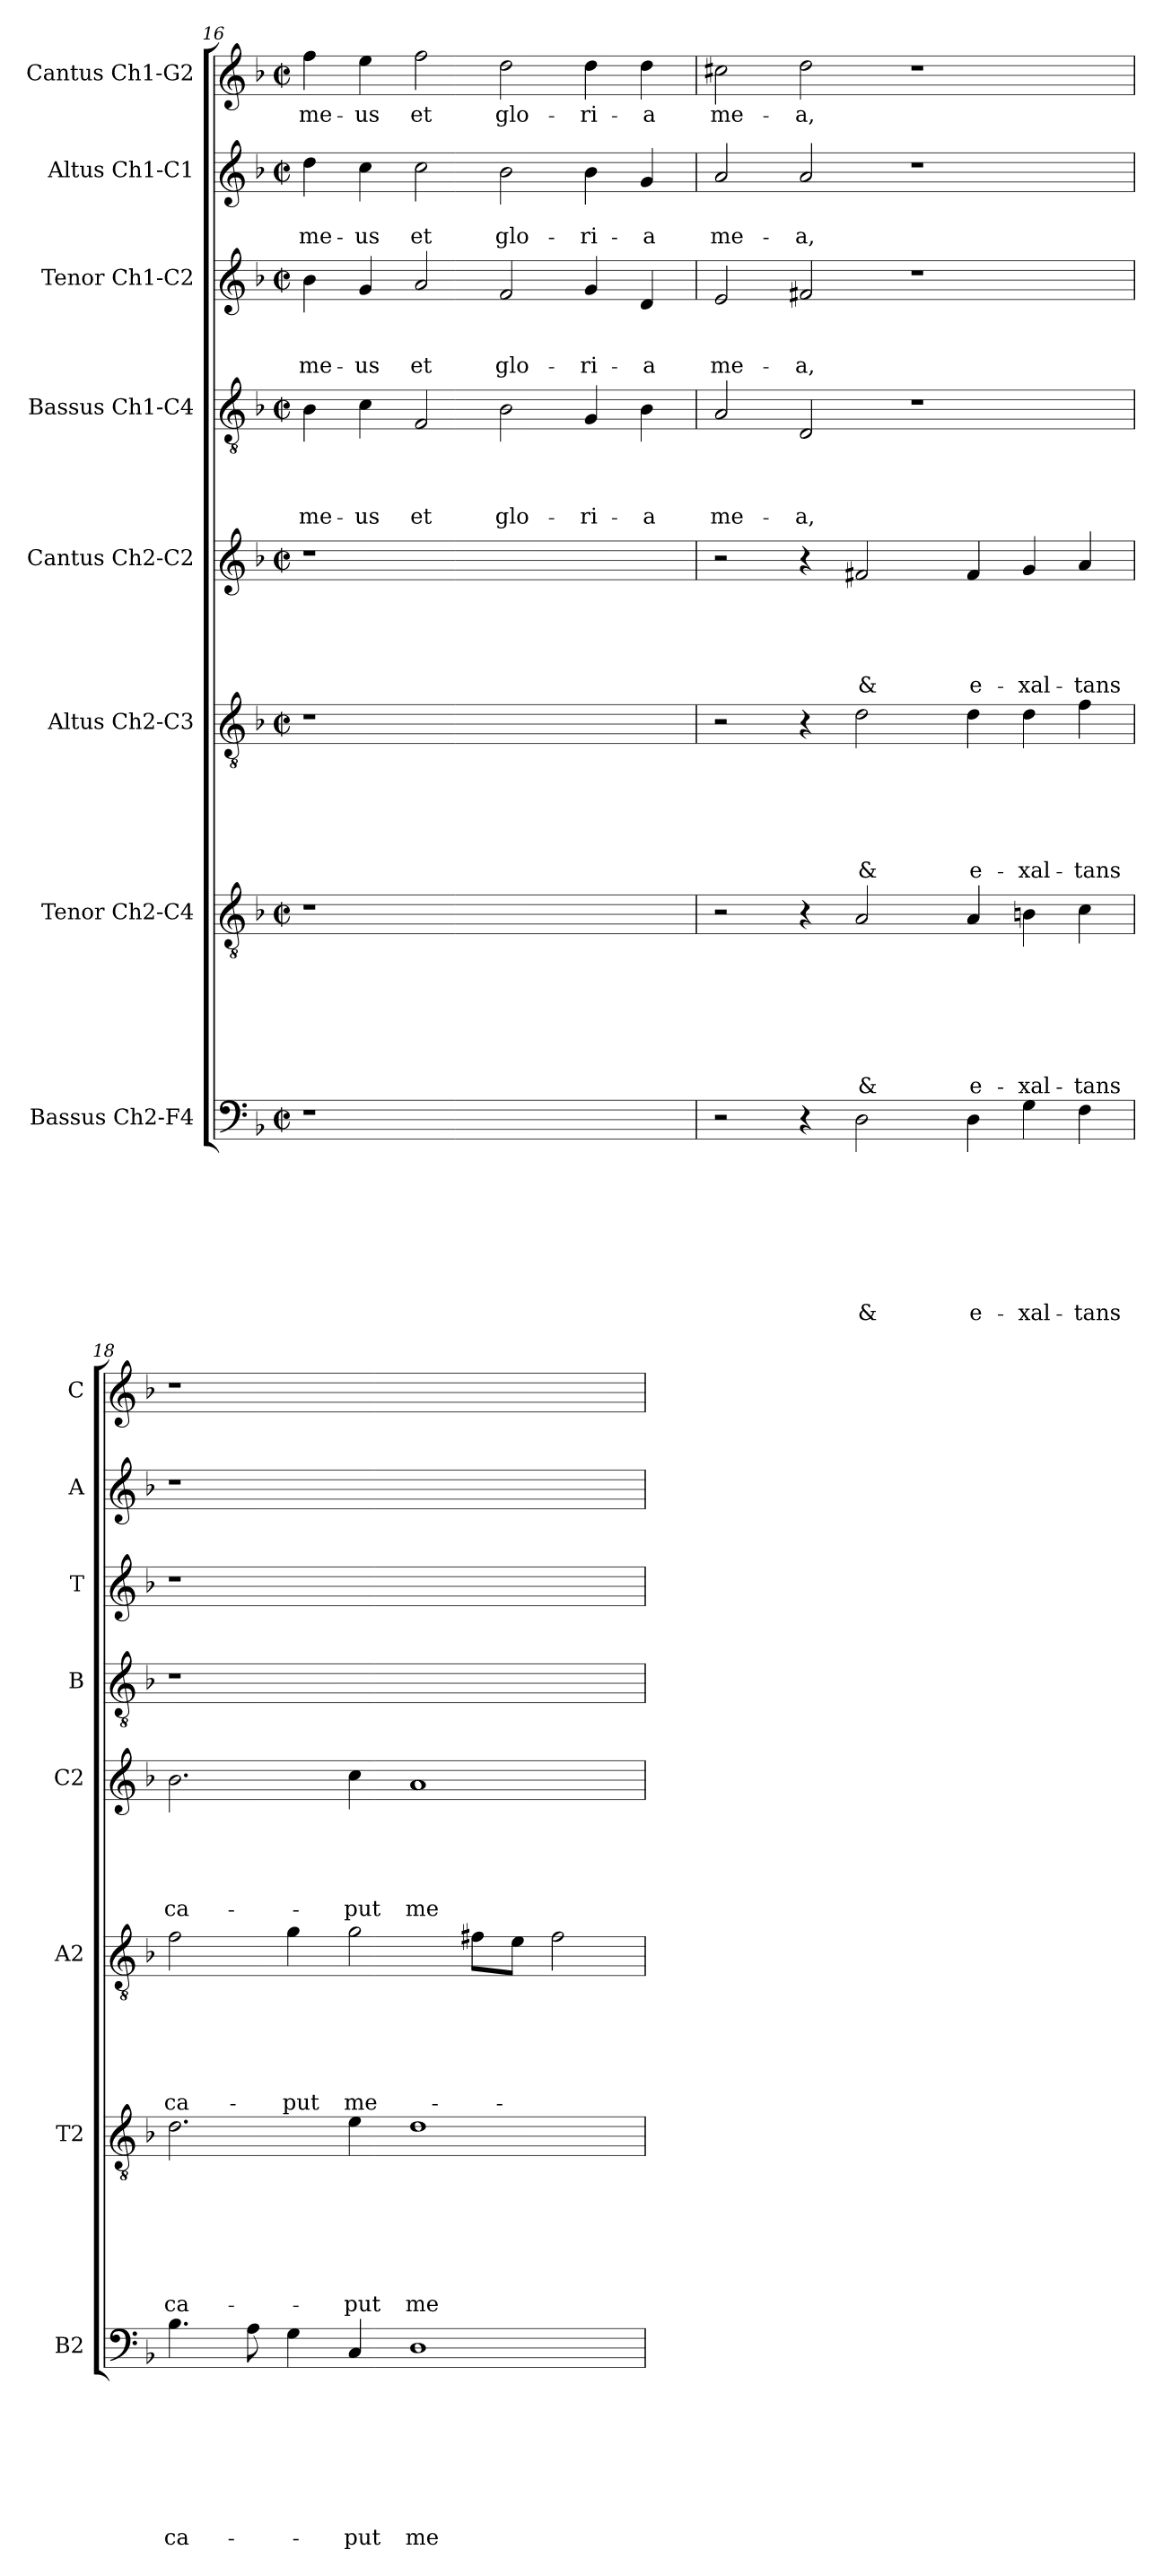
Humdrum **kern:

**kern	**text	**text	**text	**text	**text	**text	**text	**text	**kern	**text	**text	**text	**text	**text	**text	**text	**kern	**text	**text	**text	**text	**text	**text	**kern	**text	**text	**text	**text	**text	**kern	**text	**text	**text	**text	**kern	**text	**text	**text	**kern	**text	**text	**kern	**text
*part8	*part8	*part8	*part8	*part8	*part8	*part8	*part8	*part8	*part7	*part7	*part7	*part7	*part7	*part7	*part7	*part7	*part6	*part6	*part6	*part6	*part6	*part6	*part6	*part5	*part5	*part5	*part5	*part5	*part5	*part4	*part4	*part4	*part4	*part4	*part3	*part3	*part3	*part3	*part2	*part2	*part2	*part1	*part1
*staff8	*staff8	*staff8	*staff8	*staff8	*staff8	*staff8	*staff8	*staff8	*staff7	*staff7	*staff7	*staff7	*staff7	*staff7	*staff7	*staff7	*staff6	*staff6	*staff6	*staff6	*staff6	*staff6	*staff6	*staff5	*staff5	*staff5	*staff5	*staff5	*staff5	*staff4	*staff4	*staff4	*staff4	*staff4	*staff3	*staff3	*staff3	*staff3	*staff2	*staff2	*staff2	*staff1	*staff1
*I"Bassus Ch2-F4	*	*	*	*	*	*	*	*	*I"Tenor Ch2-C4	*	*	*	*	*	*	*	*I"Altus Ch2-C3	*	*	*	*	*	*	*I"Cantus Ch2-C2	*	*	*	*	*	*I"Bassus Ch1-C4	*	*	*	*	*I"Tenor Ch1-C2	*	*	*	*I"Altus Ch1-C1	*	*	*I"Cantus Ch1-G2	*
*I'B2	*	*	*	*	*	*	*	*	*I'T2	*	*	*	*	*	*	*	*I'A2	*	*	*	*	*	*	*I'C2	*	*	*	*	*	*I'B	*	*	*	*	*I'T	*	*	*	*I'A	*	*	*I'C	*
*clefF4	*	*	*	*	*	*	*	*	*clefGv2	*	*	*	*	*	*	*	*clefGv2	*	*	*	*	*	*	*clefG2	*	*	*	*	*	*clefGv2	*	*	*	*	*clefG2	*	*	*	*clefG2	*	*	*clefG2	*
*k[b-]	*	*	*	*	*	*	*	*	*k[b-]	*	*	*	*	*	*	*	*k[b-]	*	*	*	*	*	*	*k[b-]	*	*	*	*	*	*k[b-]	*	*	*	*	*k[b-]	*	*	*	*k[b-]	*	*	*k[b-]	*
*F:	*	*	*	*	*	*	*	*	*F:	*	*	*	*	*	*	*	*F:	*	*	*	*	*	*	*F:	*	*	*	*	*	*F:	*	*	*	*	*F:	*	*	*	*F:	*	*	*F:	*
*M2/2	*	*	*	*	*	*	*	*	*M2/2	*	*	*	*	*	*	*	*M2/2	*	*	*	*	*	*	*M2/2	*	*	*	*	*	*M2/2	*	*	*	*	*M2/2	*	*	*	*M2/2	*	*	*M2/2	*
*met(c|)	*	*	*	*	*	*	*	*	*met(c|)	*	*	*	*	*	*	*	*met(c|)	*	*	*	*	*	*	*met(c|)	*	*	*	*	*	*met(c|)	*	*	*	*	*met(c|)	*	*	*	*met(c|)	*	*	*met(c|)	*
=16	=16	=16	=16	=16	=16	=16	=16	=16	=16	=16	=16	=16	=16	=16	=16	=16	=16	=16	=16	=16	=16	=16	=16	=16	=16	=16	=16	=16	=16	=16	=16	=16	=16	=16	=16	=16	=16	=16	=16	=16	=16	=16	=16
!	!	!	!	!	!	!	!	!	!	!	!	!	!	!	!	!	!	!	!	!	!	!	!	!	!	!	!	!	!	!	!	!	!	!LO:LY:b	!	!	!	!LO:LY:b	!	!	!LO:LY:b	!	!LO:LY:b
1r	.	.	.	.	.	.	.	.	1r	.	.	.	.	.	.	.	1r	.	.	.	.	.	.	1r	.	.	.	.	.	4B-\	.	.	.	me-	4b-\	.	.	me-	4dd\	.	me-	4ff\	me-
!	!	!	!	!	!	!	!	!	!	!	!	!	!	!	!	!	!	!	!	!	!	!	!	!	!	!	!	!	!	!	!	!	!	!LO:LY:b	!	!	!	!LO:LY:b	!	!	!LO:LY:b	!	!LO:LY:b
.	.	.	.	.	.	.	.	.	.	.	.	.	.	.	.	.	.	.	.	.	.	.	.	.	.	.	.	.	.	4c\	.	.	.	-us	4g/	.	.	-us	4cc\	.	-us	4ee\	-us
!	!	!	!	!	!	!	!	!	!	!	!	!	!	!	!	!	!	!	!	!	!	!	!	!	!	!	!	!	!	!	!	!	!	!LO:LY:b	!	!	!	!LO:LY:b	!	!	!LO:LY:b	!	!LO:LY:b
.	.	.	.	.	.	.	.	.	.	.	.	.	.	.	.	.	.	.	.	.	.	.	.	.	.	.	.	.	.	2F/	.	.	.	et	2a/	.	.	et	2cc\	.	et	2ff\	et
!	!	!	!	!	!	!	!	!	!	!	!	!	!	!	!	!	!	!	!	!	!	!	!	!	!	!	!	!	!	!	!	!	!	!LO:LY:b	!	!	!	!LO:LY:b	!	!	!LO:LY:b	!	!LO:LY:b
1ryy	.	.	.	.	.	.	.	.	1ryy	.	.	.	.	.	.	.	1ryy	.	.	.	.	.	.	1ryy	.	.	.	.	.	2B-\	.	.	.	glo-	2f/	.	.	glo-	2b-\	.	glo-	2dd\	glo-
!	!	!	!	!	!	!	!	!	!	!	!	!	!	!	!	!	!	!	!	!	!	!	!	!	!	!	!	!	!	!	!	!	!	!LO:LY:b	!	!	!	!LO:LY:b	!	!	!LO:LY:b	!	!LO:LY:b
.	.	.	.	.	.	.	.	.	.	.	.	.	.	.	.	.	.	.	.	.	.	.	.	.	.	.	.	.	.	4G/	.	.	.	-ri-	4g/	.	.	-ri-	4b-\	.	-ri-	4dd\	-ri-
!	!	!	!	!	!	!	!	!	!	!	!	!	!	!	!	!	!	!	!	!	!	!	!	!	!	!	!	!	!	!	!	!	!	!LO:LY:b	!	!	!	!LO:LY:b	!	!	!LO:LY:b	!	!LO:LY:b
.	.	.	.	.	.	.	.	.	.	.	.	.	.	.	.	.	.	.	.	.	.	.	.	.	.	.	.	.	.	4B-\	.	.	.	-a	4d/	.	.	-a	4g/	.	-a	4dd\	-a
!!LO:PB:g=z
=17	=17	=17	=17	=17	=17	=17	=17	=17	=17	=17	=17	=17	=17	=17	=17	=17	=17	=17	=17	=17	=17	=17	=17	=17	=17	=17	=17	=17	=17	=17	=17	=17	=17	=17	=17	=17	=17	=17	=17	=17	=17	=17	=17
!	!	!	!	!	!	!	!	!	!	!	!	!	!	!	!	!	!	!	!	!	!	!	!	!	!	!	!	!	!	!	!	!	!	!LO:LY:b	!	!	!	!LO:LY:b	!	!	!LO:LY:b	!	!LO:LY:b
2r	.	.	.	.	.	.	.	.	2r	.	.	.	.	.	.	.	2r	.	.	.	.	.	.	2r	.	.	.	.	.	2A/	.	.	.	me-	2e/	.	.	me-	2a/	.	me-	2cc#X\	me-
!	!	!	!	!	!	!	!	!	!	!	!	!	!	!	!	!	!	!	!	!	!	!	!	!	!	!	!	!	!	!	!	!	!	!LO:LY:b	!	!	!	!LO:LY:b	!	!	!LO:LY:b	!	!LO:LY:b
4r	.	.	.	.	.	.	.	.	4r	.	.	.	.	.	.	.	4r	.	.	.	.	.	.	4r	.	.	.	.	.	2D/	.	.	.	-a,	2f#X/	.	.	-a,	2a/	.	-a,	2dd\	-a,
!	!	!	!	!	!	!	!	!LO:LY:b	!	!	!	!	!	!	!	!LO:LY:b	!	!	!	!	!	!	!LO:LY:b	!	!	!	!	!	!LO:LY:b	!	!	!	!	!	!	!	!	!	!	!	!	!	!
2D\	.	.	.	.	.	.	.	&	2A/	.	.	.	.	.	.	&	2d\	.	.	.	.	.	&	2f#X/	.	.	.	.	&	.	.	.	.	.	.	.	.	.	.	.	.	.	.
.	.	.	.	.	.	.	.	.	.	.	.	.	.	.	.	.	.	.	.	.	.	.	.	.	.	.	.	.	.	1r	.	.	.	.	1r	.	.	.	1r	.	.	1r	.
!	!	!	!	!	!	!	!	!LO:LY:b	!	!	!	!	!	!	!	!LO:LY:b	!	!	!	!	!	!	!LO:LY:b	!	!	!	!	!	!LO:LY:b	!	!	!	!	!	!	!	!	!	!	!	!	!	!
4D\	.	.	.	.	.	.	.	e-	4A/	.	.	.	.	.	.	e-	4d\	.	.	.	.	.	e-	4f#/	.	.	.	.	e-	.	.	.	.	.	.	.	.	.	.	.	.	.	.
!	!	!	!	!	!	!	!	!LO:LY:b	!	!	!	!	!	!	!	!LO:LY:b	!	!	!	!	!	!	!LO:LY:b	!	!	!	!	!	!LO:LY:b	!	!	!	!	!	!	!	!	!	!	!	!	!	!
4G\	.	.	.	.	.	.	.	-xal-	4Bn\	.	.	.	.	.	.	-xal-	4d\	.	.	.	.	.	-xal-	4g/	.	.	.	.	-xal-	.	.	.	.	.	.	.	.	.	.	.	.	.	.
!	!	!	!	!	!	!	!	!LO:LY:b	!	!	!	!	!	!	!	!LO:LY:b	!	!	!	!	!	!	!LO:LY:b	!	!	!	!	!	!LO:LY:b	!	!	!	!	!	!	!	!	!	!	!	!	!	!
4F\	.	.	.	.	.	.	.	-tans	4c\	.	.	.	.	.	.	-tans	4f\	.	.	.	.	.	-tans	4a/	.	.	.	.	-tans	.	.	.	.	.	.	.	.	.	.	.	.	.	.
=18	=18	=18	=18	=18	=18	=18	=18	=18	=18	=18	=18	=18	=18	=18	=18	=18	=18	=18	=18	=18	=18	=18	=18	=18	=18	=18	=18	=18	=18	=18	=18	=18	=18	=18	=18	=18	=18	=18	=18	=18	=18	=18	=18
!	!	!	!	!	!	!	!	!LO:LY:b	!	!	!	!	!	!	!	!LO:LY:b	!	!	!	!	!	!	!LO:LY:b	!	!	!	!	!	!LO:LY:b	!	!	!	!	!	!	!	!	!	!	!	!	!	!
4.B-\	.	.	.	.	.	.	.	ca-	2.d\	.	.	.	.	.	.	ca-	2f\	.	.	.	.	.	ca-	2.b-\	.	.	.	.	ca-	1r	.	.	.	.	1r	.	.	.	1r	.	.	1r	.
8A\	.	.	.	.	.	.	.	.	.	.	.	.	.	.	.	.	.	.	.	.	.	.	.	.	.	.	.	.	.	.	.	.	.	.	.	.	.	.	.	.	.	.	.
!	!	!	!	!	!	!	!	!	!	!	!	!	!	!	!	!	!	!	!	!	!	!	!LO:LY:b	!	!	!	!	!	!	!	!	!	!	!	!	!	!	!	!	!	!	!	!
4G\	.	.	.	.	.	.	.	.	.	.	.	.	.	.	.	.	4g\	.	.	.	.	.	-put	.	.	.	.	.	.	.	.	.	.	.	.	.	.	.	.	.	.	.	.
!	!	!	!	!	!	!	!	!LO:LY:b	!	!	!	!	!	!	!	!LO:LY:b	!	!	!	!	!	!	!LO:LY:b	!	!	!	!	!	!LO:LY:b	!	!	!	!	!	!	!	!	!	!	!	!	!	!
4C/	.	.	.	.	.	.	.	-put	4e\	.	.	.	.	.	.	-put	2g\	.	.	.	.	.	me-	4cc\	.	.	.	.	-put	.	.	.	.	.	.	.	.	.	.	.	.	.	.
!	!	!	!	!	!	!	!	!LO:LY:b	!	!	!	!	!	!	!	!LO:LY:b	!	!	!	!	!	!	!	!	!	!	!	!	!LO:LY:b	!	!	!	!	!	!	!	!	!	!	!	!	!	!
1D	.	.	.	.	.	.	.	me-	1d	.	.	.	.	.	.	me-	.	.	.	.	.	.	.	1a	.	.	.	.	me-	1ryy	.	.	.	.	1ryy	.	.	.	1ryy	.	.	1ryy	.
.	.	.	.	.	.	.	.	.	.	.	.	.	.	.	.	.	8f#X\L	.	.	.	.	.	.	.	.	.	.	.	.	.	.	.	.	.	.	.	.	.	.	.	.	.	.
.	.	.	.	.	.	.	.	.	.	.	.	.	.	.	.	.	8e\J	.	.	.	.	.	.	.	.	.	.	.	.	.	.	.	.	.	.	.	.	.	.	.	.	.	.
.	.	.	.	.	.	.	.	.	.	.	.	.	.	.	.	.	2f#\	.	.	.	.	.	.	.	.	.	.	.	.	.	.	.	.	.	.	.	.	.	.	.	.	.	.
=	=	=	=	=	=	=	=	=	=	=	=	=	=	=	=	=	=	=	=	=	=	=	=	=	=	=	=	=	=	=	=	=	=	=	=	=	=	=	=	=	=	=	=
*-	*-	*-	*-	*-	*-	*-	*-	*-	*-	*-	*-	*-	*-	*-	*-	*-	*-	*-	*-	*-	*-	*-	*-	*-	*-	*-	*-	*-	*-	*-	*-	*-	*-	*-	*-	*-	*-	*-	*-	*-	*-	*-	*-
